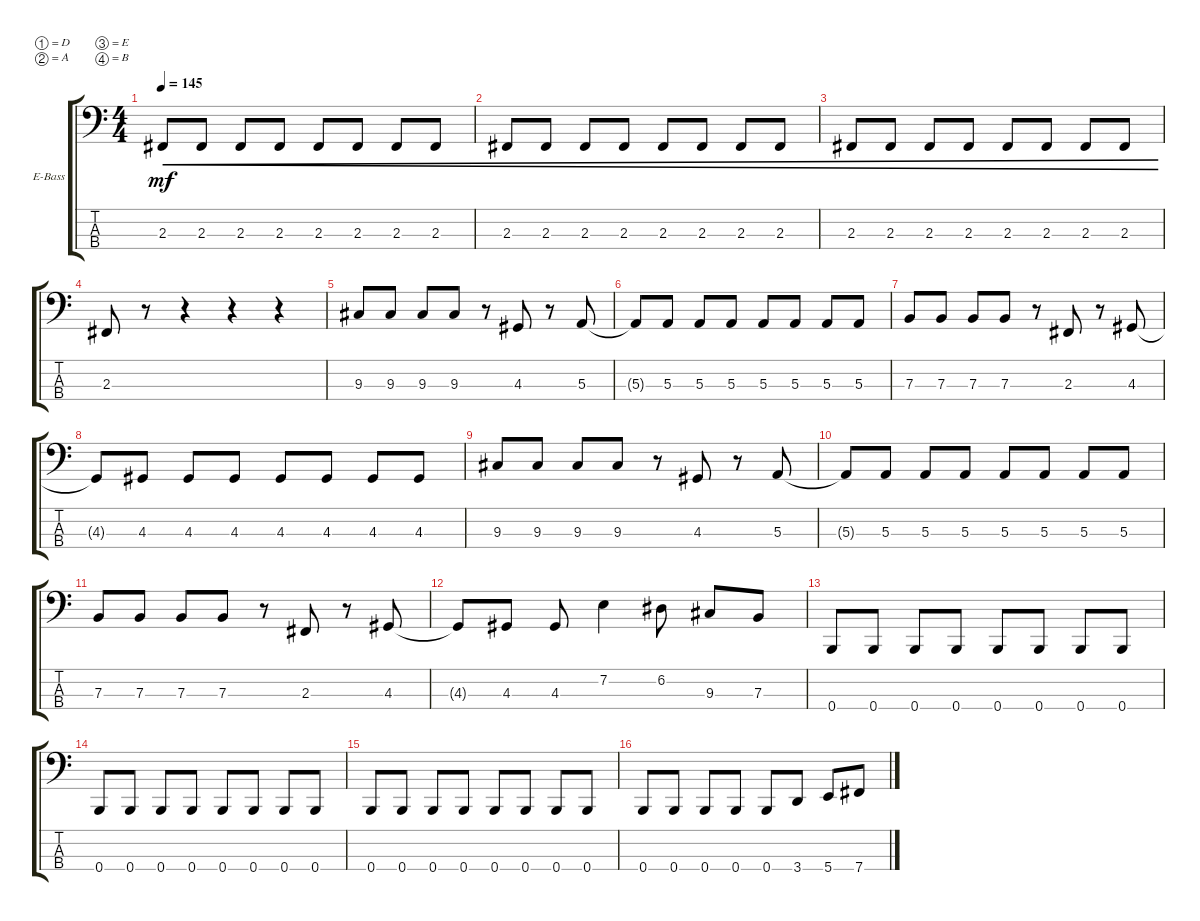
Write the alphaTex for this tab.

\bracketExtendMode groupsimilarinstruments
\firstSystemTrackNameOrientation horizontal
\otherSystemsTrackNameOrientation horizontal
\track ("Electric Bass" "E-Bass") {instrument electricbassfinger}
\staff {score tabs}
\tuning (D2 A1 E1 B0)
\ts (4 4)
\tempo 145
\clef f4
\ks c
2.3.8{cre dy mf} 2.3.8{cre} 2.3.8{cre} 2.3.8{cre} 2.3.8{cre} 2.3.8{cre} 2.3.8{cre} 2.3.8{cre} |
2.3.8{cre} 2.3.8{cre} 2.3.8{cre} 2.3.8{cre} 2.3.8{cre} 2.3.8{cre} 2.3.8{cre} 2.3.8{cre} |
2.3.8{cre} 2.3.8{cre} 2.3.8{cre} 2.3.8{cre} 2.3.8{cre} 2.3.8{cre} 2.3.8{cre} 2.3.8{cre} |
2.3.8 r.8 r.4 r.4 r.4 |
9.3.8 9.3.8 9.3.8 9.3.8 r.8 4.3.8 r.8 5.3.8 |
5.3{t}.8 5.3.8 5.3.8 5.3.8 5.3.8 5.3.8 5.3.8 5.3.8 |
7.3.8 7.3.8 7.3.8 7.3.8 r.8 2.3.8 r.8 4.3.8 |
4.3{t}.8 4.3.8 4.3.8 4.3.8 4.3.8 4.3.8 4.3.8 4.3.8 |
9.3.8 9.3.8 9.3.8 9.3.8 r.8 4.3.8 r.8 5.3.8 |
5.3{t}.8 5.3.8 5.3.8 5.3.8 5.3.8 5.3.8 5.3.8 5.3.8 |
7.3.8 7.3.8 7.3.8 7.3.8 r.8 2.3.8 r.8 4.3.8 |
4.3{t}.8 4.3.8 4.3.8 7.2.4 6.2.8 9.3.8 7.3.8 |
0.4.8 0.4.8 0.4.8 0.4.8 0.4.8 0.4.8 0.4.8 0.4.8 |
0.4.8 0.4.8 0.4.8 0.4.8 0.4.8 0.4.8 0.4.8 0.4.8 |
0.4.8 0.4.8 0.4.8 0.4.8 0.4.8 0.4.8 0.4.8 0.4.8 |
0.4.8 0.4.8 0.4.8 0.4.8 0.4.8 3.4.8 5.4.8 7.4.8
